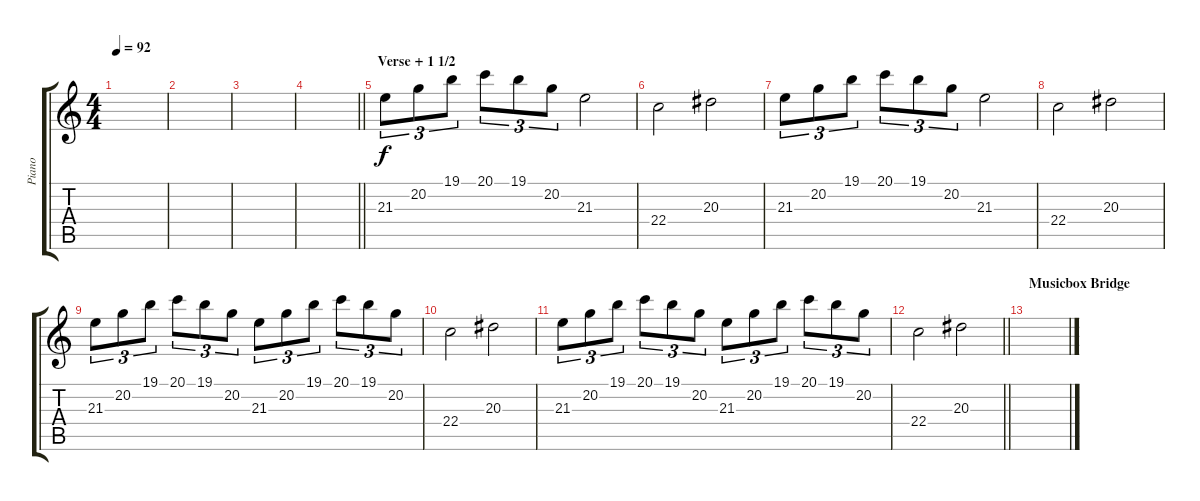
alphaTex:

\track ("Piano" "Piano") {instrument brightacousticpiano}
\staff {score tabs}
\tuning (E4 B3 G3 D3 A2 E2) {hide}
\ts (4 4)
\tempo 92
\clef g2
\ks c
|
|
|
\barLineRight lightlight
|
\section ("" "Verse + 1 1/2")
21.3.8{tu (3 2)} 20.2.8{tu (3 2)} 19.1.8{tu (3 2)} 20.1.8{tu (3 2)} 19.1.8{tu (3 2)} 20.2.8{tu (3 2)} 21.3.2 |
22.4.2 20.3.2 |
21.3.8{tu (3 2)} 20.2.8{tu (3 2)} 19.1.8{tu (3 2)} 20.1.8{tu (3 2)} 19.1.8{tu (3 2)} 20.2.8{tu (3 2)} 21.3.2 |
22.4.2 20.3.2 |
21.3.8{tu (3 2)} 20.2.8{tu (3 2)} 19.1.8{tu (3 2)} 20.1.8{tu (3 2)} 19.1.8{tu (3 2)} 20.2.8{tu (3 2)} 21.3.8{tu (3 2)} 20.2.8{tu (3 2)} 19.1.8{tu (3 2)} 20.1.8{tu (3 2)} 19.1.8{tu (3 2)} 20.2.8{tu (3 2)} |
22.4.2 20.3.2 |
21.3.8{tu (3 2)} 20.2.8{tu (3 2)} 19.1.8{tu (3 2)} 20.1.8{tu (3 2)} 19.1.8{tu (3 2)} 20.2.8{tu (3 2)} 21.3.8{tu (3 2)} 20.2.8{tu (3 2)} 19.1.8{tu (3 2)} 20.1.8{tu (3 2)} 19.1.8{tu (3 2)} 20.2.8{tu (3 2)} |
\barLineRight lightlight
22.4.2 20.3.2 |
\section ("" "Musicbox Bridge")
